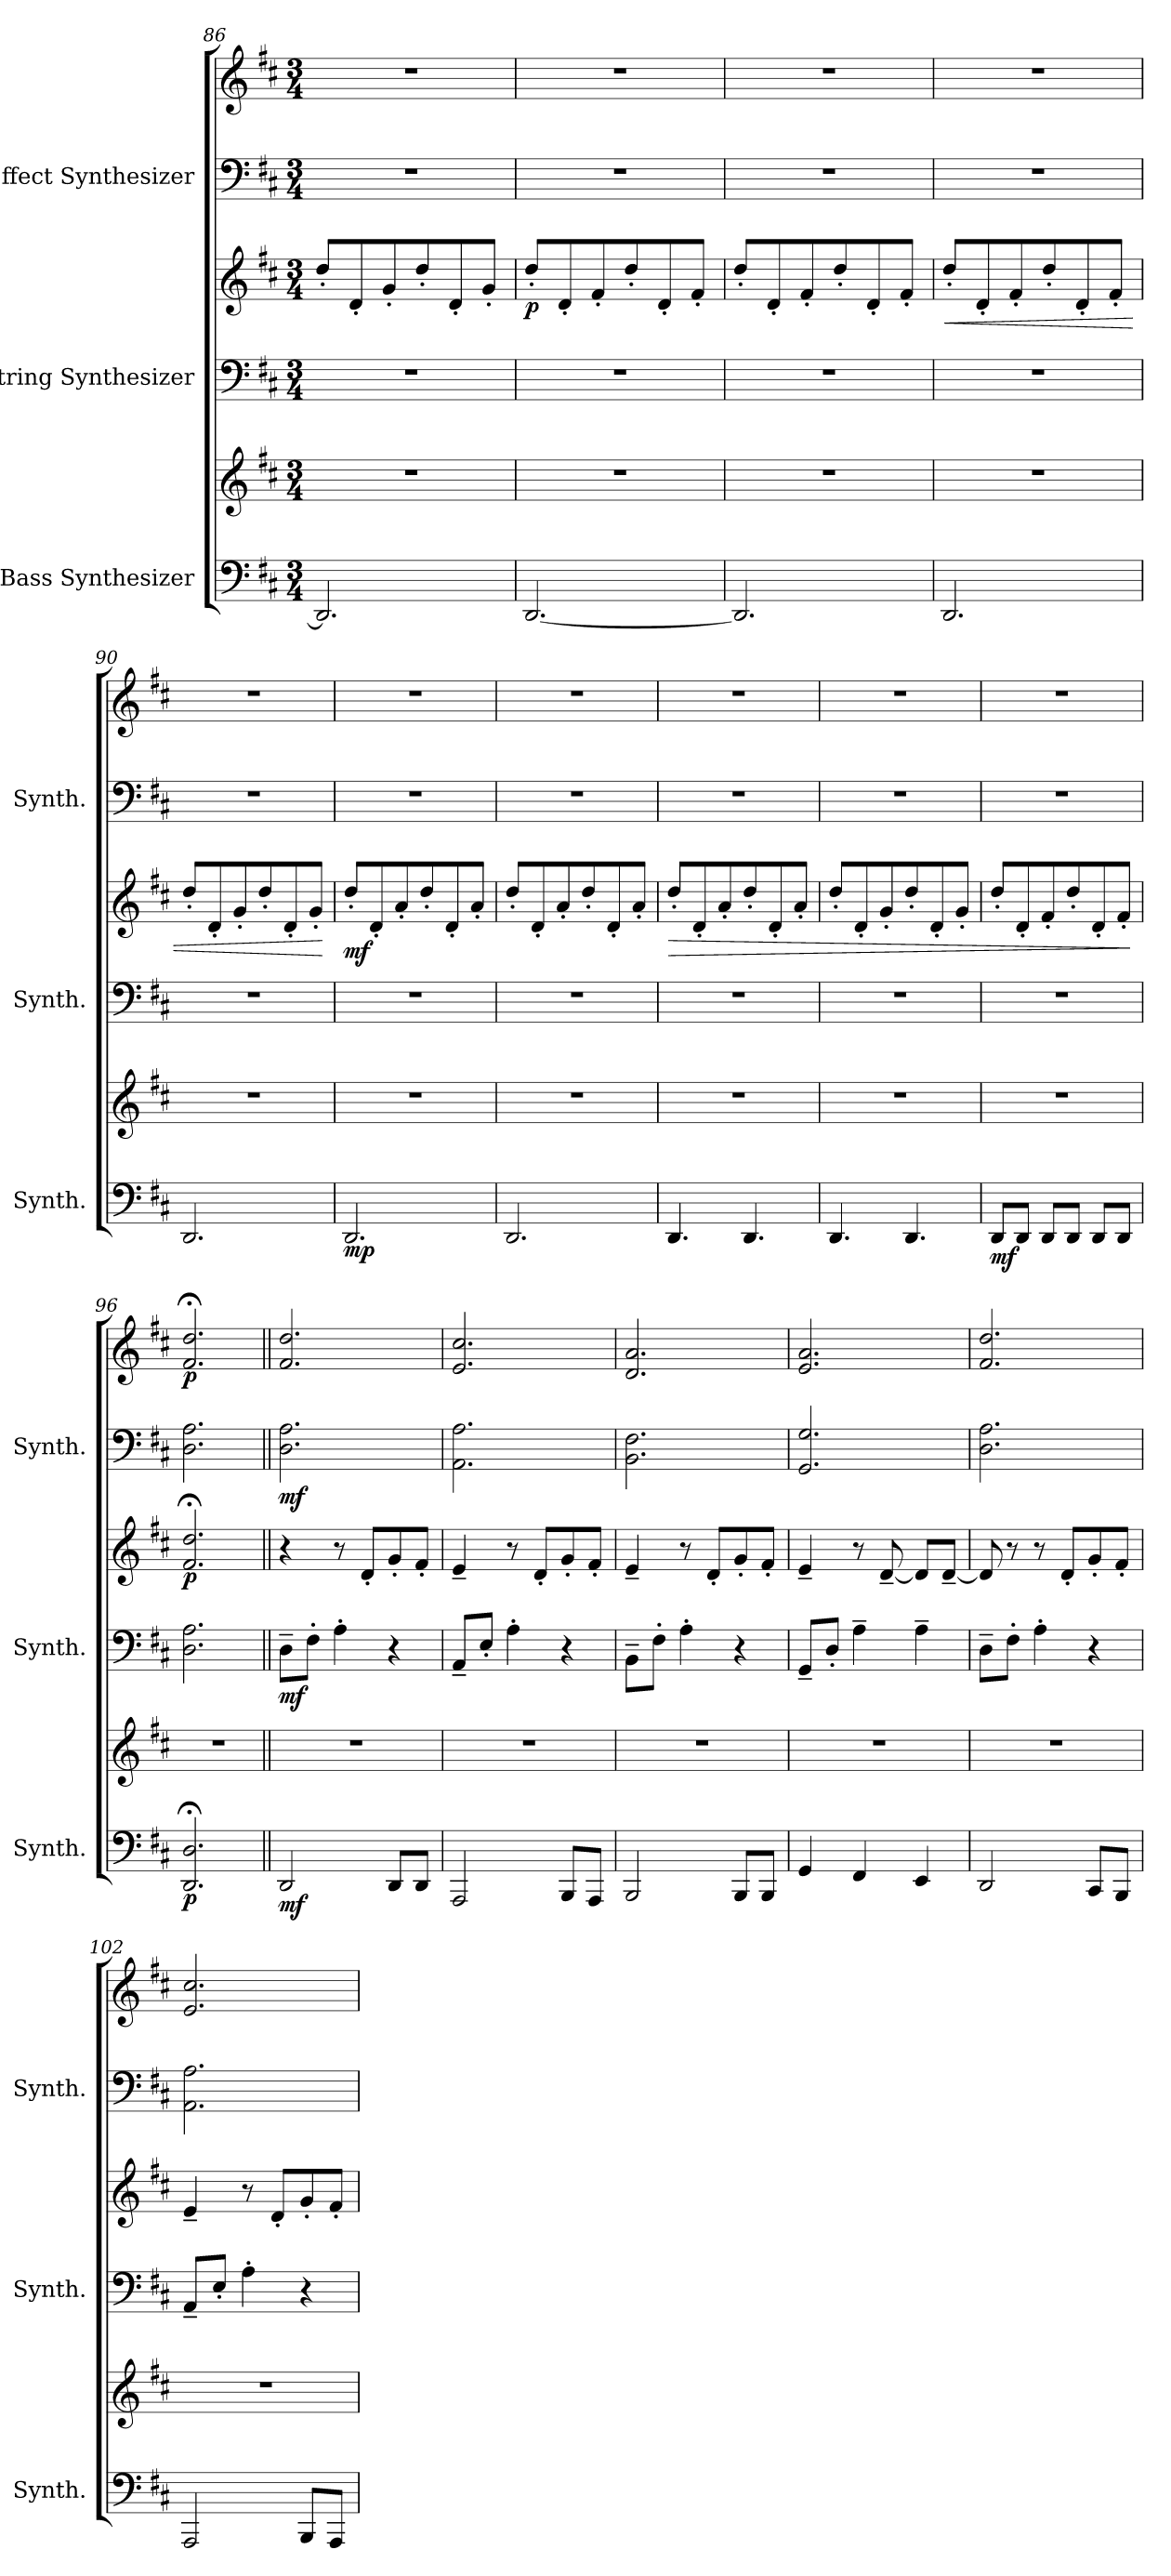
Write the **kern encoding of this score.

**kern	**kern	**dynam	**kern	**kern	**dynam	**kern	**kern	**dynam
*part3	*part3	*part3	*part2	*part2	*part2	*part1	*part1	*part1
*staff6	*staff5	*staff5/6	*staff4	*staff3	*staff3/4	*staff2	*staff1	*staff1/2
*I"Bass Synthesizer	*	*	*I"String Synthesizer	*	*	*I"Effect Synthesizer	*	*
*I'Synth.	*	*	*I'Synth.	*	*	*I'Synth.	*	*
*clefF4	*clefG2	*	*clefF4	*clefG2	*	*clefF4	*clefG2	*
*k[f#c#]	*k[f#c#]	*	*k[f#c#]	*k[f#c#]	*	*k[f#c#]	*k[f#c#]	*
*M3/4	*M3/4	*	*M3/4	*M3/4	*	*M3/4	*M3/4	*
=86	=86	=86	=86	=86	=86	=86	=86	=86
2.DD/]	2.r	.	2.r	8dd'/L	.	2.r	2.r	.
.	.	.	.	8d'/	.	.	.	.
.	.	.	.	8g'/	.	.	.	.
.	.	.	.	8dd'/	.	.	.	.
.	.	.	.	8d'/	.	.	.	.
.	.	.	.	8g'/J	.	.	.	.
=87	=87	=87	=87	=87	=87	=87	=87	=87
!	!	!	!	!	!LO:DY:b	!	!	!
[2.DD/	2.r	.	2.r	8dd'/L	p	2.r	2.r	.
.	.	.	.	8d'/	.	.	.	.
.	.	.	.	8f#'/	.	.	.	.
.	.	.	.	8dd'/	.	.	.	.
.	.	.	.	8d'/	.	.	.	.
.	.	.	.	8f#'/J	.	.	.	.
=88	=88	=88	=88	=88	=88	=88	=88	=88
2.DD/]	2.r	.	2.r	8dd'/L	.	2.r	2.r	.
.	.	.	.	8d'/	.	.	.	.
.	.	.	.	8f#'/	.	.	.	.
.	.	.	.	8dd'/	.	.	.	.
.	.	.	.	8d'/	.	.	.	.
.	.	.	.	8f#'/J	.	.	.	.
=89	=89	=89	=89	=89	=89	=89	=89	=89
!	!	!	!	!	!LO:HP:b	!	!	!
2.DD/	2.r	.	2.r	8dd'/L	<	2.r	2.r	.
.	.	.	.	8d'/	.	.	.	.
.	.	.	.	8f#'/	.	.	.	.
.	.	.	.	8dd'/	.	.	.	.
.	.	.	.	8d'/	.	.	.	.
.	.	.	.	8f#'/J	.	.	.	.
!!LO:PB:g=z
=90	=90	=90	=90	=90	=90	=90	=90	=90
2.DD/	2.r	.	2.r	8dd'/L	.	2.r	2.r	.
.	.	.	.	8d'/	.	.	.	.
.	.	.	.	8g'/	.	.	.	.
.	.	.	.	8dd'/	.	.	.	.
.	.	.	.	8d'/	.	.	.	.
.	.	.	.	8g'/J	.	.	.	.
.	.	.	.	.	[	.	.	.
=91	=91	=91	=91	=91	=91	=91	=91	=91
!	!	!LO:DY:b=2	!	!	!LO:DY:b	!	!	!
2.DD/	2.r	mp	2.r	8dd'/L	mf	2.r	2.r	.
.	.	.	.	8d'/	.	.	.	.
.	.	.	.	8a'/	.	.	.	.
.	.	.	.	8dd'/	.	.	.	.
.	.	.	.	8d'/	.	.	.	.
.	.	.	.	8a'/J	.	.	.	.
=92	=92	=92	=92	=92	=92	=92	=92	=92
2.DD/	2.r	.	2.r	8dd'/L	.	2.r	2.r	.
.	.	.	.	8d'/	.	.	.	.
.	.	.	.	8a'/	.	.	.	.
.	.	.	.	8dd'/	.	.	.	.
.	.	.	.	8d'/	.	.	.	.
.	.	.	.	8a'/J	.	.	.	.
=93	=93	=93	=93	=93	=93	=93	=93	=93
!	!	!	!	!	!LO:HP:b	!	!	!
4.DD/	2.r	.	2.r	8dd'/L	>	2.r	2.r	.
.	.	.	.	8d'/	.	.	.	.
.	.	.	.	8a'/	.	.	.	.
4.DD/	.	.	.	8dd'/	.	.	.	.
.	.	.	.	8d'/	.	.	.	.
.	.	.	.	8a'/J	.	.	.	.
=94	=94	=94	=94	=94	=94	=94	=94	=94
4.DD/	2.r	.	2.r	8dd'/L	.	2.r	2.r	.
.	.	.	.	8d'/	.	.	.	.
.	.	.	.	8g'/	.	.	.	.
4.DD/	.	.	.	8dd'/	.	.	.	.
.	.	.	.	8d'/	.	.	.	.
.	.	.	.	8g'/J	.	.	.	.
=95	=95	=95	=95	=95	=95	=95	=95	=95
!	!	!LO:DY:b=2	!	!	!	!	!	!
8DD/L	2.r	mf	2.r	8dd'/L	.	2.r	2.r	.
8DD/J	.	.	.	8d'/	.	.	.	.
8DD/L	.	.	.	8f#'/	.	.	.	.
8DD/J	.	.	.	8dd'/	.	.	.	.
8DD/L	.	.	.	8d'/	.	.	.	.
8DD/J	.	.	.	8f#'/J	.	.	.	.
.	.	.	.	.	]	.	.	.
=96	=96	=96	=96	=96	=96	=96	=96	=96
!	!	!LO:DY:b=2	!	!	!LO:DY:b	!	!	!LO:DY:b
2.DD/;< 2.D/;<	2.r	p	2.D\ 2.A\	2.f#/;< 2.dd/;<	p	2.D\ 2.A\	2.f#/;< 2.dd/;<	p
!!LO:LB:g=z
=97||	=97||	=97||	=97||	=97||	=97||	=97||	=97||	=97||
!	!	!LO:DY:b=2	!	!	!LO:DY:b=2	!	!	!LO:DY:b=2
2DD/	2.r	mf	8D~\L	4r	mf	2.D\ 2.A\	2.f#/ 2.dd/	mf
.	.	.	8F#'\J	.	.	.	.	.
.	.	.	4A'\	8r	.	.	.	.
.	.	.	.	8d'/L	.	.	.	.
8DD/L	.	.	4r	8g'/	.	.	.	.
8DD/J	.	.	.	8f#'/J	.	.	.	.
=98	=98	=98	=98	=98	=98	=98	=98	=98
2AAA/	2.r	.	8AA~/L	4e~/	.	2.AA\ 2.A\	2.e/ 2.cc#/	.
.	.	.	8E'/J	.	.	.	.	.
.	.	.	4A'\	8r	.	.	.	.
.	.	.	.	8d'/L	.	.	.	.
8BBB/L	.	.	4r	8g'/	.	.	.	.
8AAA/J	.	.	.	8f#'/J	.	.	.	.
=99	=99	=99	=99	=99	=99	=99	=99	=99
2BBB/	2.r	.	8BB~\L	4e~/	.	2.BB\ 2.F#\	2.d/ 2.a/	.
.	.	.	8F#'\J	.	.	.	.	.
.	.	.	4A'\	8r	.	.	.	.
.	.	.	.	8d'/L	.	.	.	.
8BBB/L	.	.	4r	8g'/	.	.	.	.
8BBB/J	.	.	.	8f#'/J	.	.	.	.
=100	=100	=100	=100	=100	=100	=100	=100	=100
4GG/	2.r	.	8GG~/L	4e~/	.	2.GG/ 2.G/	2.e/ 2.a/	.
.	.	.	8D'/J	.	.	.	.	.
4FF#/	.	.	4A~\	8r	.	.	.	.
.	.	.	.	[8d~/	.	.	.	.
4EE/	.	.	4A~\	8d/L]	.	.	.	.
.	.	.	.	[8d~/J	.	.	.	.
=101	=101	=101	=101	=101	=101	=101	=101	=101
2DD/	2.r	.	8D~\L	8d/]	.	2.D\ 2.A\	2.f#/ 2.dd/	.
.	.	.	8F#'\J	8r	.	.	.	.
.	.	.	4A'\	8r	.	.	.	.
.	.	.	.	8d'/L	.	.	.	.
8CC#/L	.	.	4r	8g'/	.	.	.	.
8BBB/J	.	.	.	8f#'/J	.	.	.	.
=102	=102	=102	=102	=102	=102	=102	=102	=102
2AAA/	2.r	.	8AA~/L	4e~/	.	2.AA\ 2.A\	2.e/ 2.cc#/	.
.	.	.	8E'/J	.	.	.	.	.
.	.	.	4A'\	8r	.	.	.	.
.	.	.	.	8d'/L	.	.	.	.
8BBB/L	.	.	4r	8g'/	.	.	.	.
8AAA/J	.	.	.	8f#'/J	.	.	.	.
=	=	=	=	=	=	=	=	=
*-	*-	*-	*-	*-	*-	*-	*-	*-
